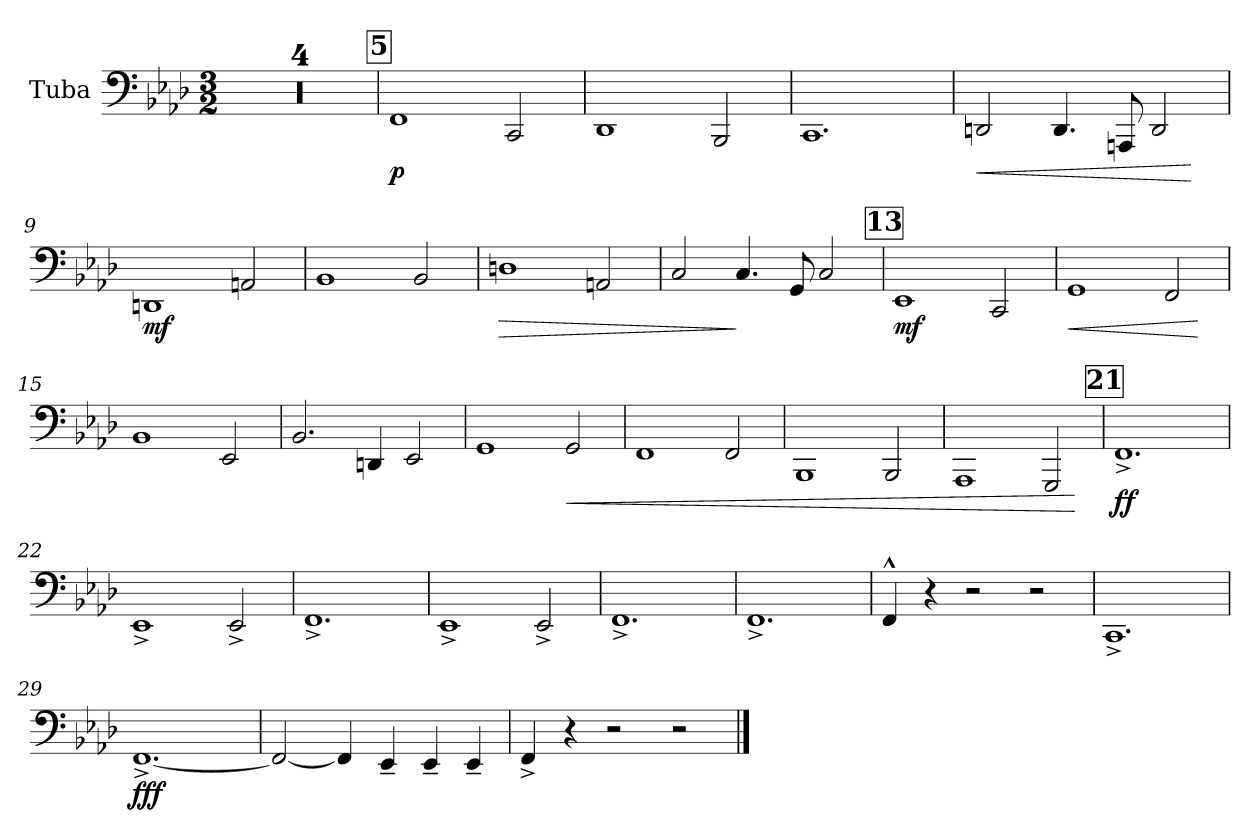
**kern	**dynam
*part1	*part1
*staff1	*staff1
*I"Tuba	*
*I'Tba	*
*clefF4	*
*k[b-e-a-d-]	*
*A-:	*
*M3/2	*
*MM252	*
=1	=1
1.r	.
=2	=2
1.r	.
=3	=3
1.r	.
=4	=4
1.r	.
!!LO:REH:place=s1:a:t=5
=5	=5
!	!LO:DY:b
1FF	p
2CC/	.
=6	=6
1DD-	.
2BBB-/	.
=7	=7
1.CC	.
=8	=8
!	!LO:HP:b
2DDn/	<
4.DD/	.
8AAAn/	.
2DD/	.
.	[
=9	=9
!	!LO:DY:b
1DDn	mf
2AAn/	.
=10	=10
1BB-	.
2BB-/	.
!!LO:LB:g=z
=11	=11
!	!LO:HP:b
1Dn	>
2AAn/	.
=12	=12
2C/	.
4.C/	]
8GG/	.
2C/	.
!!LO:REH:place=s1:a:t=13
=13	=13
!	!LO:DY:b
1EE-	mf
2CC/	.
=14	=14
!	!LO:HP:b
1GG	<
2FF/	.
.	[
=15	=15
1BB-	.
2EE-/	.
=16	=16
2.BB-/	.
4DDn/	.
2EE-/	.
=17	=17
1GG	.
!	!LO:HP:b
2GG/	<
!!LO:LB:g=z
=18	=18
1FF	.
2FF/	.
=19	=19
1BBB-	.
2BBB-/	.
=20	=20
1AAA-	.
2GGG/	.
.	[
!!LO:REH:place=s1:a:t=21
=21	=21
!	!LO:DY:b
1.FF^	ff
=22	=22
1EE-^	.
2EE-^/	.
=23	=23
1.FF^	.
=24	=24
1EE-^	.
2EE-^/	.
=25	=25
1.FF^	.
=26	=26
1.FF^	.
!!LO:LB:g=z
=27	=27
4FF^^/	.
4r	.
2r	.
2r	.
=28	=28
1.CC^	.
=29	=29
!	!LO:DY:b
[1.FF^	fff
=30	=30
2FF/_	.
4FF/]	.
4EE-~/	.
4EE-~/	.
4EE-~/	.
=31	=31
4FF^/	.
4r	.
2r	.
2r	.
==	==
*-	*-
